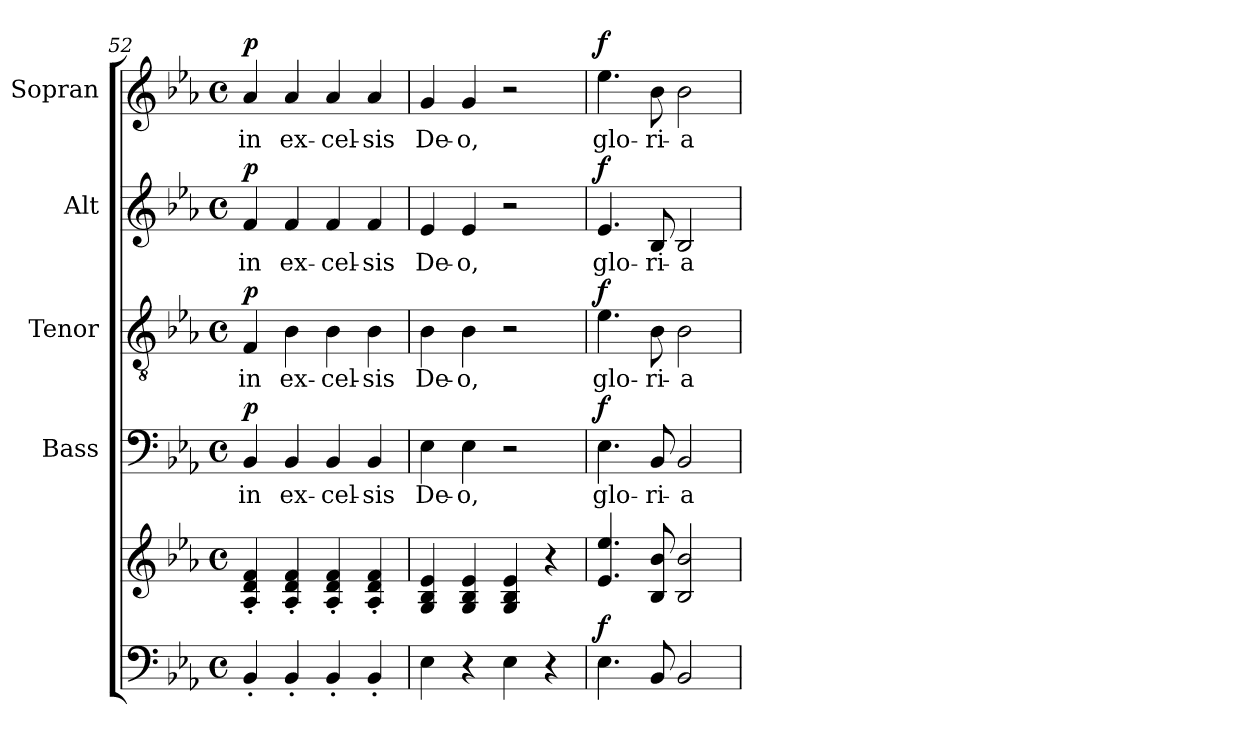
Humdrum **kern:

**kern	**kern	**dynam	**kern	**text	**dynam	**kern	**text	**dynam	**kern	**text	**dynam	**kern	**text	**dynam
*part5	*part5	*part5	*part4	*part4	*part4	*part3	*part3	*part3	*part2	*part2	*part2	*part1	*part1	*part1
*staff6	*staff5	*staff5/6	*staff4	*staff4	*staff4	*staff3	*staff3	*staff3	*staff2	*staff2	*staff2	*staff1	*staff1	*staff1
*	*	*	*I"Bass	*	*	*I"Tenor	*	*	*I"Alt	*	*	*I"Sopran	*	*
*	*	*	*I'B.	*	*	*I'T.	*	*	*I'A.	*	*	*I'S.	*	*
*clefF4	*clefG2	*	*clefF4	*	*	*clefGv2	*	*	*clefG2	*	*	*clefG2	*	*
*k[b-e-a-]	*k[b-e-a-]	*	*k[b-e-a-]	*	*	*k[b-e-a-]	*	*	*k[b-e-a-]	*	*	*k[b-e-a-]	*	*
*E-:	*E-:	*	*E-:	*	*	*E-:	*	*	*E-:	*	*	*E-:	*	*
*M4/4	*M4/4	*	*M4/4	*	*	*M4/4	*	*	*M4/4	*	*	*M4/4	*	*
*met(c)	*met(c)	*	*met(c)	*	*	*met(c)	*	*	*met(c)	*	*	*met(c)	*	*
=52	=52	=52	=52	=52	=52	=52	=52	=52	=52	=52	=52	=52	=52	=52
!	!	!	!	!LO:LY:b	!LO:DY:a	!	!LO:LY:b	!LO:DY:a	!	!LO:LY:b	!LO:DY:a	!	!LO:LY:b	!LO:DY:a
4BB-'</	4A-/'< 4d/'< 4f/'<	.	4BB-/	in	p	4F/	in	p	4f/	in	p	4a-/	in	p
!	!	!	!	!LO:LY:b	!	!	!LO:LY:b	!	!	!LO:LY:b	!	!	!LO:LY:b	!
4BB-'</	4A-/'< 4d/'< 4f/'<	.	4BB-/	ex-	.	4B-\	ex-	.	4f/	ex-	.	4a-/	ex-	.
!	!	!	!	!LO:LY:b	!	!	!LO:LY:b	!	!	!LO:LY:b	!	!	!LO:LY:b	!
4BB-'</	4A-/'< 4d/'< 4f/'<	.	4BB-/	-cel-	.	4B-\	-cel-	.	4f/	-cel-	.	4a-/	-cel-	.
!	!	!	!	!LO:LY:b	!	!	!LO:LY:b	!	!	!LO:LY:b	!	!	!LO:LY:b	!
4BB-'</	4A-/'< 4d/'< 4f/'<	.	4BB-/	-sis	.	4B-\	-sis	.	4f/	-sis	.	4a-/	-sis	.
=53	=53	=53	=53	=53	=53	=53	=53	=53	=53	=53	=53	=53	=53	=53
!	!	!	!	!LO:LY:b	!	!	!LO:LY:b	!	!	!LO:LY:b	!	!	!LO:LY:b	!
4E-\	4G/ 4B-/ 4e-/	.	4E-\	De-	.	4B-\	De-	.	4e-/	De-	.	4g/	De-	.
!	!	!	!	!LO:LY:b	!	!	!LO:LY:b	!	!	!LO:LY:b	!	!	!LO:LY:b	!
4r	4G/ 4B-/ 4e-/	.	4E-\	-o,	.	4B-\	-o,	.	4e-/	-o,	.	4g/	-o,	.
4E-\	4G/ 4B-/ 4e-/	.	2r	.	.	2r	.	.	2r	.	.	2r	.	.
4r	4r	.	.	.	.	.	.	.	.	.	.	.	.	.
=54	=54	=54	=54	=54	=54	=54	=54	=54	=54	=54	=54	=54	=54	=54
!	!	!LO:DY:a=2	!	!LO:LY:b	!LO:DY:a	!	!LO:LY:b	!LO:DY:a	!	!LO:LY:b	!LO:DY:a	!	!LO:LY:b	!LO:DY:a
4.E-\	4.e-/ 4.ee-/	f	4.E-\	glo-	f	4.e-\	glo-	f	4.e-/	glo-	f	4.ee-\	glo-	f
!	!	!	!	!LO:LY:b	!	!	!LO:LY:b	!	!	!LO:LY:b	!	!	!LO:LY:b	!
8BB-/	8B-/ 8b-/	.	8BB-/	-ri-	.	8B-\	-ri-	.	8B-/	-ri-	.	8b-\	-ri-	.
!	!	!	!	!LO:LY:b	!	!	!LO:LY:b	!	!	!LO:LY:b	!	!	!LO:LY:b	!
2BB-/	2B-/ 2b-/	.	2BB-/	-a	.	2B-\	-a	.	2B-/	-a	.	2b-\	-a	.
=	=	=	=	=	=	=	=	=	=	=	=	=	=	=
*-	*-	*-	*-	*-	*-	*-	*-	*-	*-	*-	*-	*-	*-	*-
